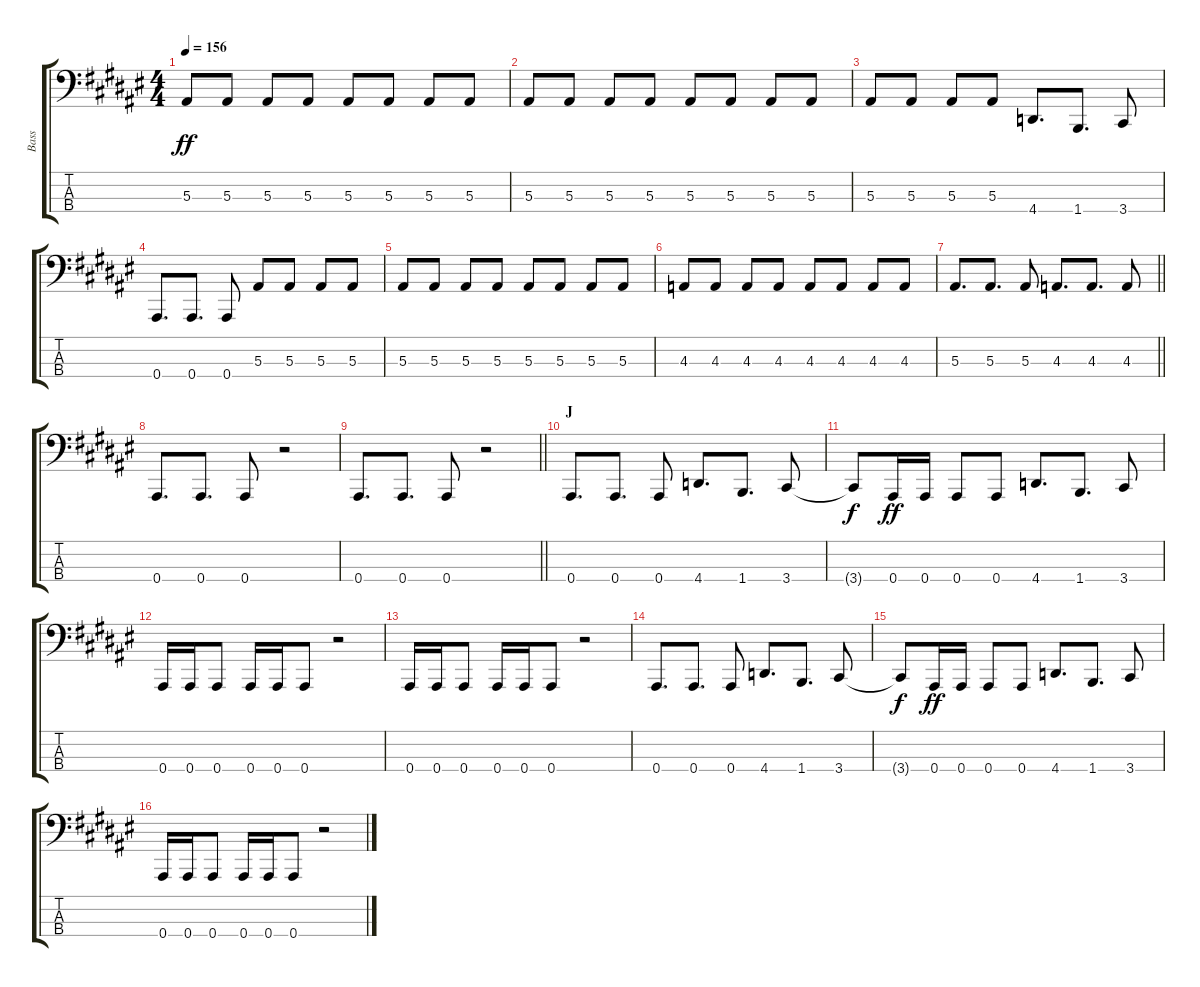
\track ("Bass" "Bass") {instrument electricbasspick}
\staff {score tabs}
\tuning (Eb2 Bb1 F1 Bb0) {hide}
\ts (4 4)
\tempo 156
\clef f4
\ks f#
5.3.8{dy ff} 5.3.8 5.3.8 5.3.8 5.3.8 5.3.8 5.3.8 5.3.8 |
5.3.8 5.3.8 5.3.8 5.3.8 5.3.8 5.3.8 5.3.8 5.3.8 |
5.3.8 5.3.8 5.3.8 5.3.8 4.4.8{d} 1.4.8{d} 3.4.8 |
0.4.8{d} 0.4.8{d} 0.4.8 5.3.8 5.3.8 5.3.8 5.3.8 |
5.3.8 5.3.8 5.3.8 5.3.8 5.3.8 5.3.8 5.3.8 5.3.8 |
4.3.8 4.3.8 4.3.8 4.3.8 4.3.8 4.3.8 4.3.8 4.3.8 |
\barLineRight lightlight
5.3.8{d} 5.3.8{d} 5.3.8 4.3.8{d} 4.3.8{d} 4.3.8 |
\section ("" "")
0.4.8{d} 0.4.8{d} 0.4.8 r.2 |
\barLineRight lightlight
0.4.8{d} 0.4.8{d} 0.4.8 r.2 |
\section ("" "J")
0.4.8{d} 0.4.8{d} 0.4.8 4.4.8{d} 1.4.8{d} 3.4.8 |
3.4{t}.8{dy f} 0.4.16{dy ff} 0.4.16 0.4.8 0.4.8 4.4.8{d} 1.4.8{d} 3.4.8 |
0.4.16 0.4.16 0.4.8 0.4.16 0.4.16 0.4.8 r.2 |
0.4.16 0.4.16 0.4.8 0.4.16 0.4.16 0.4.8 r.2 |
0.4.8{d} 0.4.8{d} 0.4.8 4.4.8{d} 1.4.8{d} 3.4.8 |
3.4{t}.8{dy f} 0.4.16{dy ff} 0.4.16 0.4.8 0.4.8 4.4.8{d} 1.4.8{d} 3.4.8 |
0.4.16 0.4.16 0.4.8 0.4.16 0.4.16 0.4.8 r.2
